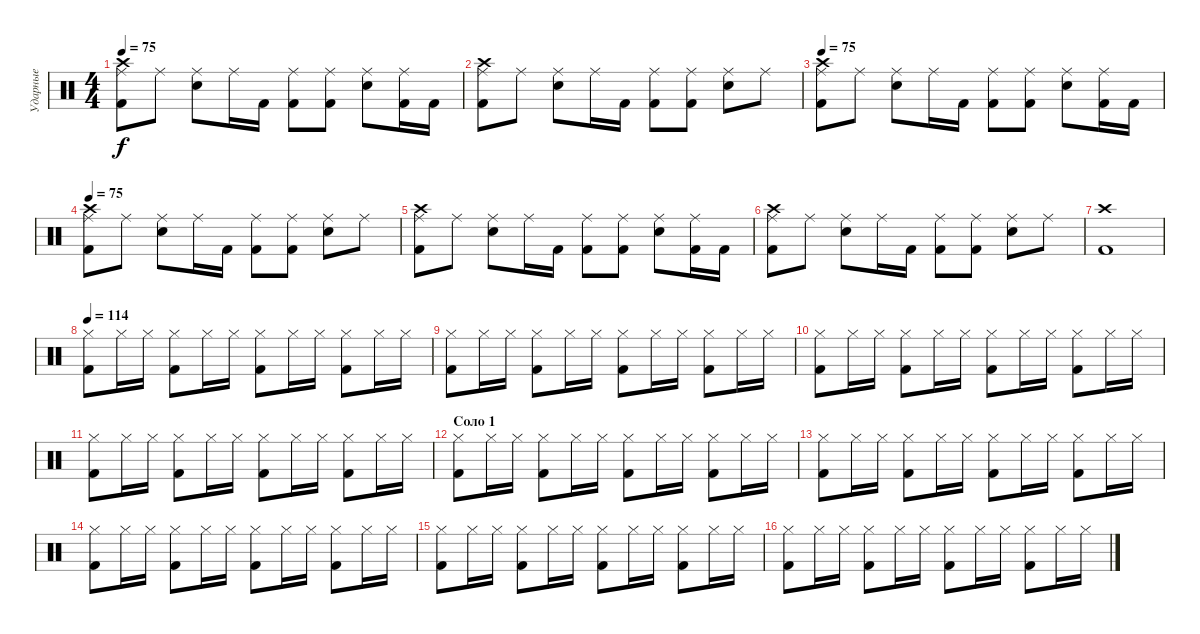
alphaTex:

\track ("Ударные" "Ударные") {instrument percussion}
\staff {score}
\articulation defaults
\ts (4 4)
\tempo 75
\clef neutral
\ks c
("Kick (hit) 2" "Crash high (hit)" "Ride (middle)").8{dy f} "Ride (middle)".8 ("Electric Snare (hit)" "Ride (middle)").8 "Ride (middle)".16 "Kick (hit) 2".16 ("Kick (hit) 2" "Ride (middle)").8 ("Kick (hit) 2" "Ride (middle)").8 ("Electric Snare (hit)" "Ride (middle)").8 ("Kick (hit) 2" "Ride (middle)").16 "Kick (hit) 2".16 |
("Kick (hit) 2" "Crash high (hit)" "Ride (middle)").8 "Ride (middle)".8 ("Electric Snare (hit)" "Ride (middle)").8 "Ride (middle)".16 "Kick (hit) 2".16 ("Kick (hit) 2" "Ride (middle)").8 ("Kick (hit) 2" "Ride (middle)").8 ("Electric Snare (hit)" "Ride (middle)").8 "Ride (middle)".8 |
\tempo 75
("Kick (hit) 2" "Crash high (hit)" "Ride (middle)").8 "Ride (middle)".8 ("Electric Snare (hit)" "Ride (middle)").8 "Ride (middle)".16 "Kick (hit) 2".16 ("Kick (hit) 2" "Ride (middle)").8 ("Kick (hit) 2" "Ride (middle)").8 ("Electric Snare (hit)" "Ride (middle)").8 ("Kick (hit) 2" "Ride (middle)").16 "Kick (hit) 2".16 |
\tempo 75
("Kick (hit) 2" "Crash high (hit)" "Ride (middle)").8 "Ride (middle)".8 ("Electric Snare (hit)" "Ride (middle)").8 "Ride (middle)".16 "Kick (hit) 2".16 ("Kick (hit) 2" "Ride (middle)").8 ("Kick (hit) 2" "Ride (middle)").8 ("Electric Snare (hit)" "Ride (middle)").8 "Ride (middle)".8 |
("Kick (hit) 2" "Crash high (hit)" "Ride (middle)").8 "Ride (middle)".8 ("Electric Snare (hit)" "Ride (middle)").8 "Ride (middle)".16 "Kick (hit) 2".16 ("Kick (hit) 2" "Ride (middle)").8 ("Kick (hit) 2" "Ride (middle)").8 ("Electric Snare (hit)" "Ride (middle)").8 ("Kick (hit) 2" "Ride (middle)").16 "Kick (hit) 2".16 |
("Kick (hit) 2" "Crash high (hit)" "Ride (middle)").8 "Ride (middle)".8 ("Electric Snare (hit)" "Ride (middle)").8 "Ride (middle)".16 "Kick (hit) 2".16 ("Kick (hit) 2" "Ride (middle)").8 ("Kick (hit) 2" "Ride (middle)").8 ("Electric Snare (hit)" "Ride (middle)").8 "Ride (middle)".8 |
("Crash high (hit)" "Kick (hit) 2").1 |
\tempo 114
("Kick (hit) 2" "Hi-Hat (closed)").8 "Hi-Hat (closed)".16 "Hi-Hat (closed)".16 ("Kick (hit) 2" "Hi-Hat (closed)").8 "Hi-Hat (closed)".16 "Hi-Hat (closed)".16 ("Kick (hit) 2" "Hi-Hat (closed)").8 "Hi-Hat (closed)".16 "Hi-Hat (closed)".16 ("Kick (hit) 2" "Hi-Hat (closed)").8 "Hi-Hat (closed)".16 "Hi-Hat (closed)".16 |
("Kick (hit) 2" "Hi-Hat (closed)").8 "Hi-Hat (closed)".16 "Hi-Hat (closed)".16 ("Kick (hit) 2" "Hi-Hat (closed)").8 "Hi-Hat (closed)".16 "Hi-Hat (closed)".16 ("Kick (hit) 2" "Hi-Hat (closed)").8 "Hi-Hat (closed)".16 "Hi-Hat (closed)".16 ("Kick (hit) 2" "Hi-Hat (closed)").8 "Hi-Hat (closed)".16 "Hi-Hat (closed)".16 |
("Kick (hit) 2" "Hi-Hat (closed)").8 "Hi-Hat (closed)".16 "Hi-Hat (closed)".16 ("Kick (hit) 2" "Hi-Hat (closed)").8 "Hi-Hat (closed)".16 "Hi-Hat (closed)".16 ("Kick (hit) 2" "Hi-Hat (closed)").8 "Hi-Hat (closed)".16 "Hi-Hat (closed)".16 ("Kick (hit) 2" "Hi-Hat (closed)").8 "Hi-Hat (closed)".16 "Hi-Hat (closed)".16 |
("Kick (hit) 2" "Hi-Hat (closed)").8 "Hi-Hat (closed)".16 "Hi-Hat (closed)".16 ("Kick (hit) 2" "Hi-Hat (closed)").8 "Hi-Hat (closed)".16 "Hi-Hat (closed)".16 ("Kick (hit) 2" "Hi-Hat (closed)").8 "Hi-Hat (closed)".16 "Hi-Hat (closed)".16 ("Kick (hit) 2" "Hi-Hat (closed)").8 "Hi-Hat (closed)".16 "Hi-Hat (closed)".16 |
\section ("" "Соло 1")
("Kick (hit) 2" "Hi-Hat (closed)").8 "Hi-Hat (closed)".16 "Hi-Hat (closed)".16 ("Kick (hit) 2" "Hi-Hat (closed)").8 "Hi-Hat (closed)".16 "Hi-Hat (closed)".16 ("Kick (hit) 2" "Hi-Hat (closed)").8 "Hi-Hat (closed)".16 "Hi-Hat (closed)".16 ("Kick (hit) 2" "Hi-Hat (closed)").8 "Hi-Hat (closed)".16 "Hi-Hat (closed)".16 |
("Kick (hit) 2" "Hi-Hat (closed)").8 "Hi-Hat (closed)".16 "Hi-Hat (closed)".16 ("Kick (hit) 2" "Hi-Hat (closed)").8 "Hi-Hat (closed)".16 "Hi-Hat (closed)".16 ("Kick (hit) 2" "Hi-Hat (closed)").8 "Hi-Hat (closed)".16 "Hi-Hat (closed)".16 ("Kick (hit) 2" "Hi-Hat (closed)").8 "Hi-Hat (closed)".16 "Hi-Hat (closed)".16 |
("Kick (hit) 2" "Hi-Hat (closed)").8 "Hi-Hat (closed)".16 "Hi-Hat (closed)".16 ("Kick (hit) 2" "Hi-Hat (closed)").8 "Hi-Hat (closed)".16 "Hi-Hat (closed)".16 ("Kick (hit) 2" "Hi-Hat (closed)").8 "Hi-Hat (closed)".16 "Hi-Hat (closed)".16 ("Kick (hit) 2" "Hi-Hat (closed)").8 "Hi-Hat (closed)".16 "Hi-Hat (closed)".16 |
("Kick (hit) 2" "Hi-Hat (closed)").8 "Hi-Hat (closed)".16 "Hi-Hat (closed)".16 ("Kick (hit) 2" "Hi-Hat (closed)").8 "Hi-Hat (closed)".16 "Hi-Hat (closed)".16 ("Kick (hit) 2" "Hi-Hat (closed)").8 "Hi-Hat (closed)".16 "Hi-Hat (closed)".16 ("Kick (hit) 2" "Hi-Hat (closed)").8 "Hi-Hat (closed)".16 "Hi-Hat (closed)".16 |
("Kick (hit) 2" "Hi-Hat (closed)").8 "Hi-Hat (closed)".16 "Hi-Hat (closed)".16 ("Kick (hit) 2" "Hi-Hat (closed)").8 "Hi-Hat (closed)".16 "Hi-Hat (closed)".16 ("Kick (hit) 2" "Hi-Hat (closed)").8 "Hi-Hat (closed)".16 "Hi-Hat (closed)".16 ("Kick (hit) 2" "Hi-Hat (closed)").8 "Hi-Hat (closed)".16 "Hi-Hat (closed)".16
